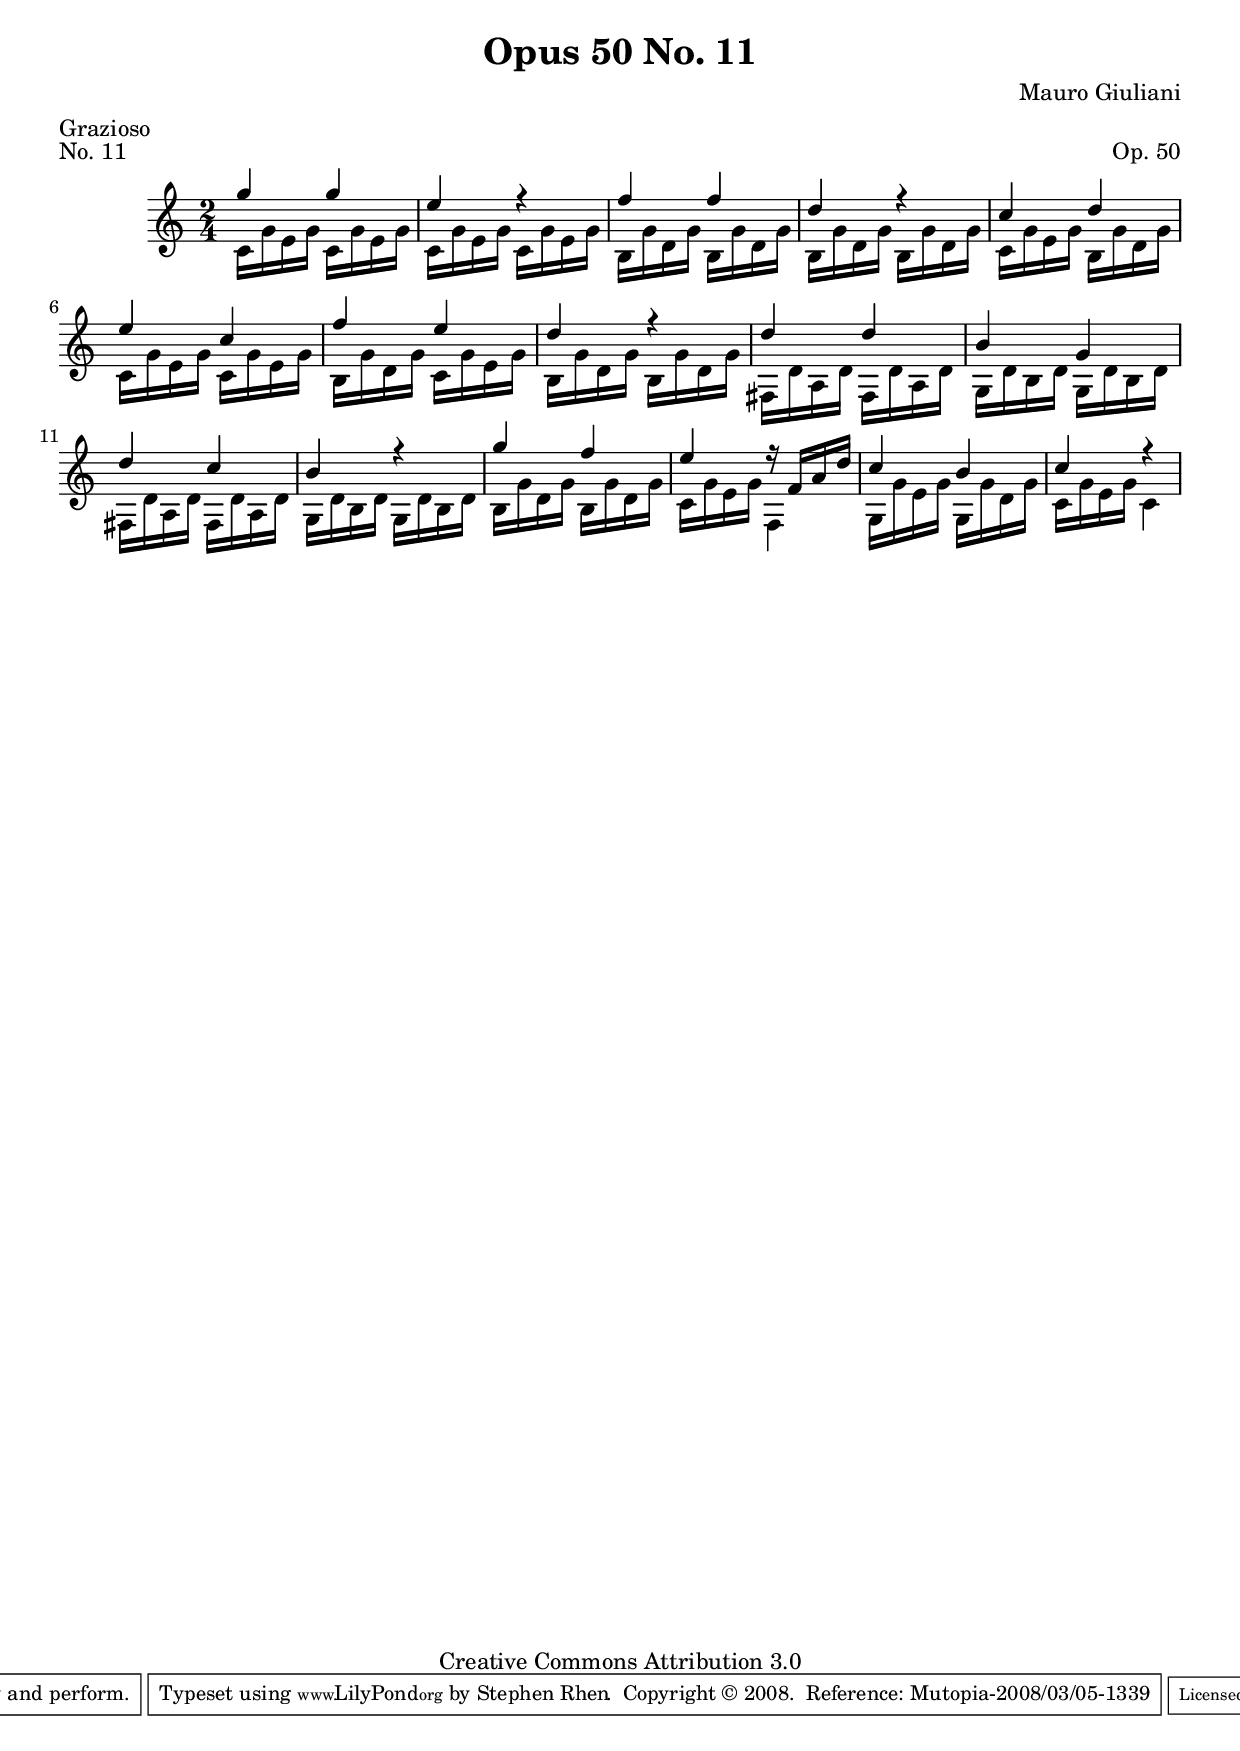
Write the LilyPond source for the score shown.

\version "2.10.33"

\header {
  title             = "Opus 50 No. 11"
  composer          = "Mauro Giuliani"
  meter             = "Grazioso"
  opus              = "Op. 50"
  piece             = "No. 11"
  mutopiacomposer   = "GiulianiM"
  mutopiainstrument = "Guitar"
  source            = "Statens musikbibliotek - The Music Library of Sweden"
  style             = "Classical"
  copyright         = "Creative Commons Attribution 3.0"
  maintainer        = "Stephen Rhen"
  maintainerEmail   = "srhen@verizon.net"
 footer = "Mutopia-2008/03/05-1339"
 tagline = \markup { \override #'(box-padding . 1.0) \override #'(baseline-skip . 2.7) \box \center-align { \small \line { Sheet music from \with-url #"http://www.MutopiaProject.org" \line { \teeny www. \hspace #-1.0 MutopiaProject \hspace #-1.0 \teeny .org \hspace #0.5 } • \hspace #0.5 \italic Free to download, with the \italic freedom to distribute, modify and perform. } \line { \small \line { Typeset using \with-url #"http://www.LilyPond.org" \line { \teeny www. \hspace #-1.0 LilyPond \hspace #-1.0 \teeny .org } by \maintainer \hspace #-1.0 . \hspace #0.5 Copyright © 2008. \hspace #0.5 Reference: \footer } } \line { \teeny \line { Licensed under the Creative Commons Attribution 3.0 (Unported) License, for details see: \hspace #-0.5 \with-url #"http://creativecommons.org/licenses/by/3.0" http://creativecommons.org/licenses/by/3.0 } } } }
}

saprano = \relative g'' {
  \stemUp
  g4 g
  e4 r
  f4 f
  d4 r
%5
  c4 d
  e4 c
  f4 e
  d4 r
  d4 d
%10
  b4 g
  d'4 c
  b4 r
  g'4 f
  e4 r16 f, a d
%15
  c4 b
  c4 r
}

bass = \relative c' {
  \stemDown
  c16 g' e g c, g' e g
  c,16 g' e g c, g' e g
  b,16 g' d g b, g' d g
  b,16 g' d g b, g' d g
%5
  c,16 g' e g b, g' d g
  c,16 g' e g c, g' e g
  b,16 g' d g c, g' e g
  b,16 g' d g b, g' d g
  fis,16 d' a d fis, d' a d
%10
  g,16 d' b d g, d' b d
  fis,16 d' a d fis, d' a d
  g,16 d' b d g, d' b d
  b16 g' d g b, g' d g
  c,16 g' e g f,4
%15
  g16 g' e g g, g' d g
  c,16 g' e g c,4
}

\score {
  {
    \key c \major
    \time 2/4
    << \saprano \\ \bass >>
  }
  \layout {
    \context {
      \Staff
      midiInstrument = "acoustic guitar (nylon)"
      \override NoteCollision #'merge-differently-headed = ##t
      \override NoteCollision #'merge-differently-dotted = ##t
    }
  }
  \midi {
    \context {
      \Score
      tempoWholesPerMinute = #(ly:make-moment 108 4)
    }
  }
}

  
